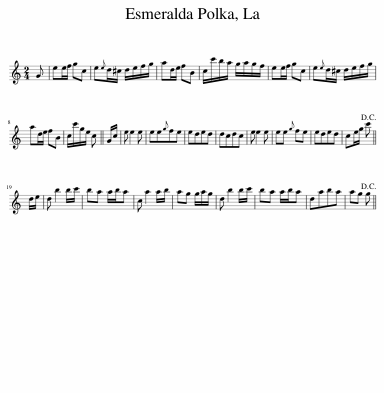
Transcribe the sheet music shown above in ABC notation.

X:1
L:1/8
M:2/4
I:linebreak $
K:C
V:1 treble
V:1
 G | ee/f/ gc | e{e}d/^c/ d/e/f/g/ | ad/e/ fB | c/c'/b/a/ g/a/g/f/ | %5
 ee/f/ gc | e{e}d/^c/ d/e/f/g/ |$ ad/e/ fB | c/c'/g/e/ c || G/c/ | %10
 e e2 e | ee{g}fe | eded | dcdc | e e2 e | %15
 ee{g} fe | eded | ce/g/ c'!D.C.! ||$ d/e/ | d b2 b/c'/ | %20
 ba a/b/a | c a2 a/b/ | ag g/a/g/ | d b2 b/c'/ | ba a/b/a | %25
 daba | ag g!D.C.! || %27
